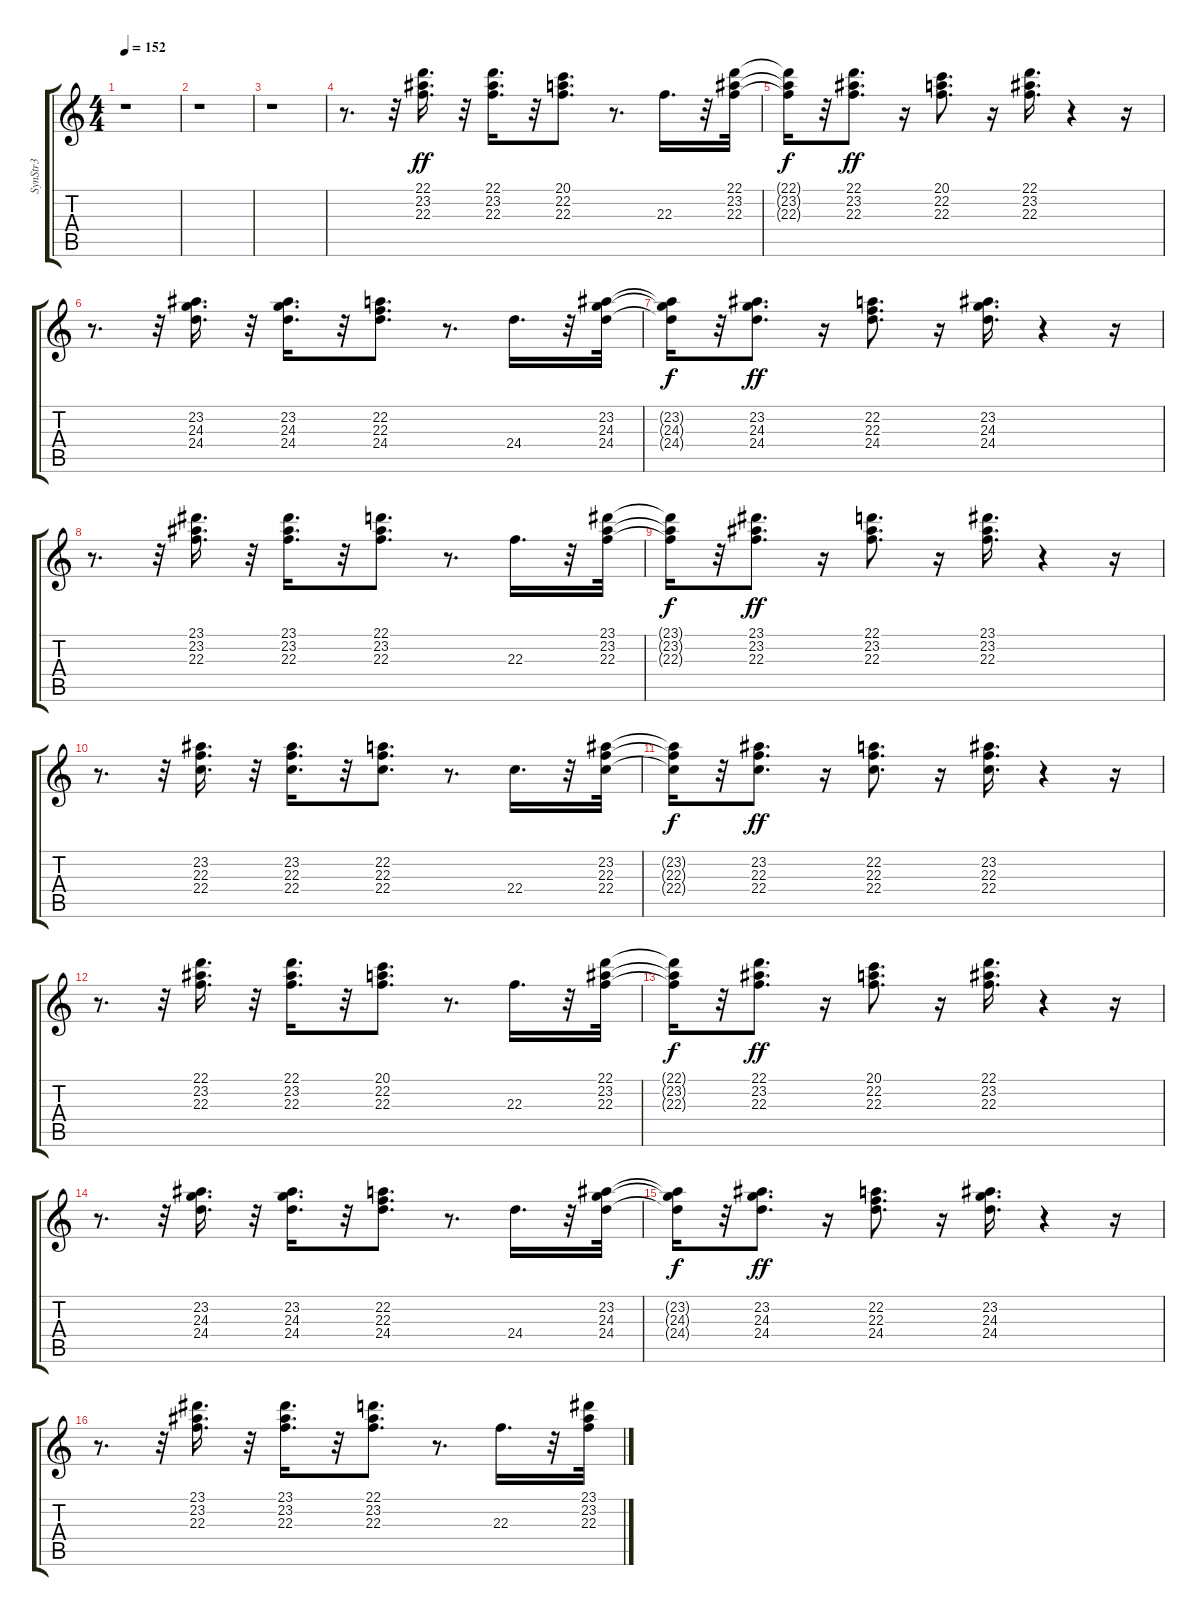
\track ("SynStr3 " "SynStr3 ") {instrument synthstrings1}
\staff {score tabs}
\tuning (E4 B3 G3 D3 A2 E2) {hide}
\ts (4 4)
\tempo 152
\clef g2
\ks c
r.1{dy ff} |
r.1 |
r.1 |
r.8{d} r.32 (22.1 23.2 22.3).16{d} r.32 (22.1 23.2 22.3).16{d} r.32 (20.1 22.2 22.3).8{d} r.8{d} 22.3.16{d} r.32 (22.1 23.2 22.3).32 |
(22.1{t} 23.2{t} 22.3{t}).16{dy f} r.32 (22.1 23.2 22.3).8{d dy ff} r.16 (20.1 22.2 22.3).8{d} r.16 (22.1 23.2 22.3).16{d} r.4 r.16 |
r.8{d} r.32 (23.2 24.3 24.4).16{d} r.32 (23.2 24.3 24.4).16{d} r.32 (22.2 22.3 24.4).8{d} r.8{d} 24.4.16{d} r.32 (23.2 24.3 24.4).32 |
(23.2{t} 24.3{t} 24.4{t}).16{dy f} r.32 (23.2 24.3 24.4).8{d dy ff} r.16 (22.2 22.3 24.4).8{d} r.16 (23.2 24.3 24.4).16{d} r.4 r.16 |
r.8{d} r.32 (23.1 23.2 22.3).16{d} r.32 (23.1 23.2 22.3).16{d} r.32 (22.1 23.2 22.3).8{d} r.8{d} 22.3.16{d} r.32 (23.1 23.2 22.3).32 |
(23.1{t} 23.2{t} 22.3{t}).16{dy f} r.32 (23.1 23.2 22.3).8{d dy ff} r.16 (22.1 23.2 22.3).8{d} r.16 (23.1 23.2 22.3).16{d} r.4 r.16 |
r.8{d} r.32 (23.2 22.3 22.4).16{d} r.32 (23.2 22.3 22.4).16{d} r.32 (22.2 22.3 22.4).8{d} r.8{d} 22.4.16{d} r.32 (23.2 22.3 22.4).32 |
(23.2{t} 22.3{t} 22.4{t}).16{dy f} r.32 (23.2 22.3 22.4).8{d dy ff} r.16 (22.2 22.3 22.4).8{d} r.16 (23.2 22.3 22.4).16{d} r.4 r.16 |
r.8{d} r.32 (22.1 23.2 22.3).16{d} r.32 (22.1 23.2 22.3).16{d} r.32 (20.1 22.2 22.3).8{d} r.8{d} 22.3.16{d} r.32 (22.1 23.2 22.3).32 |
(22.1{t} 23.2{t} 22.3{t}).16{dy f} r.32 (22.1 23.2 22.3).8{d dy ff} r.16 (20.1 22.2 22.3).8{d} r.16 (22.1 23.2 22.3).16{d} r.4 r.16 |
r.8{d} r.32 (23.2 24.3 24.4).16{d} r.32 (23.2 24.3 24.4).16{d} r.32 (22.2 22.3 24.4).8{d} r.8{d} 24.4.16{d} r.32 (23.2 24.3 24.4).32 |
(23.2{t} 24.3{t} 24.4{t}).16{dy f} r.32 (23.2 24.3 24.4).8{d dy ff} r.16 (22.2 22.3 24.4).8{d} r.16 (23.2 24.3 24.4).16{d} r.4 r.16 |
r.8{d} r.32 (23.1 23.2 22.3).16{d} r.32 (23.1 23.2 22.3).16{d} r.32 (22.1 23.2 22.3).8{d} r.8{d} 22.3.16{d} r.32 (23.1 23.2 22.3).32
